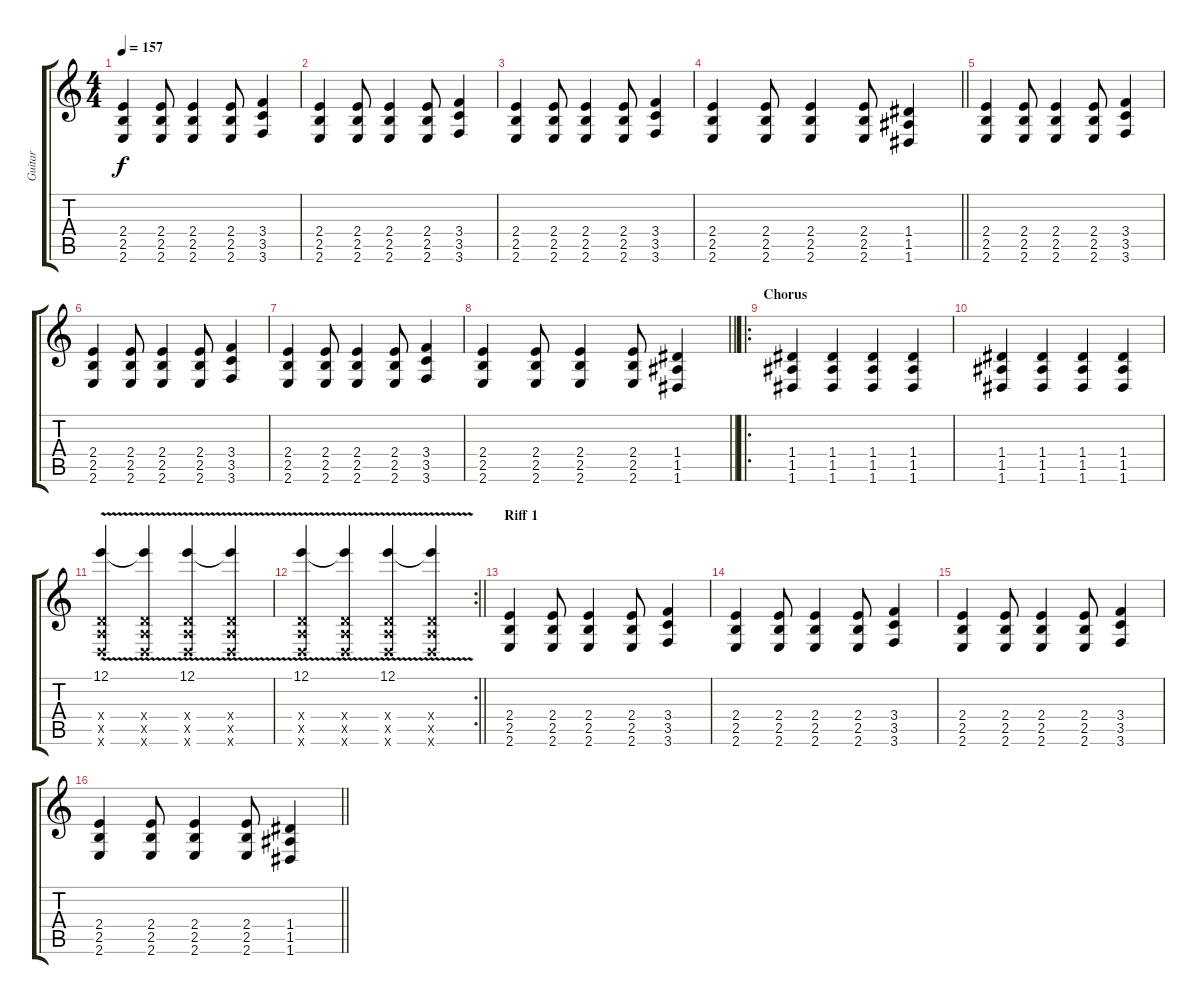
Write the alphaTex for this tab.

\track ("Guitar" "Guitar") {instrument distortionguitar}
\staff {score tabs}
\tuning (E4 B3 G3 D3 A2 D2) {hide}
\ts (4 4)
\tempo 157
\clef g2
\ks c
(2.4 2.5 2.6).4{dy f} (2.4 2.5 2.6).8 (2.4 2.5 2.6).4 (2.4 2.5 2.6).8 (3.4 3.5 3.6).4 |
(2.4 2.5 2.6).4 (2.4 2.5 2.6).8 (2.4 2.5 2.6).4 (2.4 2.5 2.6).8 (3.4 3.5 3.6).4 |
(2.4 2.5 2.6).4 (2.4 2.5 2.6).8 (2.4 2.5 2.6).4 (2.4 2.5 2.6).8 (3.4 3.5 3.6).4 |
\barLineRight lightlight
(2.4 2.5 2.6).4 (2.4 2.5 2.6).8 (2.4 2.5 2.6).4 (2.4 2.5 2.6).8 (1.4 1.5 1.6).4 |
(2.4 2.5 2.6).4 (2.4 2.5 2.6).8 (2.4 2.5 2.6).4 (2.4 2.5 2.6).8 (3.4 3.5 3.6).4 |
(2.4 2.5 2.6).4 (2.4 2.5 2.6).8 (2.4 2.5 2.6).4 (2.4 2.5 2.6).8 (3.4 3.5 3.6).4 |
(2.4 2.5 2.6).4 (2.4 2.5 2.6).8 (2.4 2.5 2.6).4 (2.4 2.5 2.6).8 (3.4 3.5 3.6).4 |
\barLineRight lightlight
(2.4 2.5 2.6).4 (2.4 2.5 2.6).8 (2.4 2.5 2.6).4 (2.4 2.5 2.6).8 (1.4 1.5 1.6).4 |
\ro
\section ("" "Chorus")
(1.4 1.5 1.6).4 (1.4 1.5 1.6).4 (1.4 1.5 1.6).4 (1.4 1.5 1.6).4 |
(1.4 1.5 1.6).4 (1.4 1.5 1.6).4 (1.4 1.5 1.6).4 (1.4 1.5 1.6).4 |
(12.1{v} 0.4{x} 0.5{x} 0.6{x}).4 (12.1{t} 0.4{x} 0.5{x} 0.6{x}).4 (12.1{v} 0.4{x} 0.5{x} 0.6{x}).4 (12.1{t} 0.4{x} 0.5{x} 0.6{x}).4 |
\rc 2
\barLineRight lightlight
(12.1{v} 0.4{x} 0.5{x} 0.6{x}).4 (12.1{t} 0.4{x} 0.5{x} 0.6{x}).4 (12.1{v} 0.4{x} 0.5{x} 0.6{x}).4 (12.1{t} 0.4{x} 0.5{x} 0.6{x}).4 |
\section ("" "Riff 1")
(2.4 2.5 2.6).4 (2.4 2.5 2.6).8 (2.4 2.5 2.6).4 (2.4 2.5 2.6).8 (3.4 3.5 3.6).4 |
(2.4 2.5 2.6).4 (2.4 2.5 2.6).8 (2.4 2.5 2.6).4 (2.4 2.5 2.6).8 (3.4 3.5 3.6).4 |
(2.4 2.5 2.6).4 (2.4 2.5 2.6).8 (2.4 2.5 2.6).4 (2.4 2.5 2.6).8 (3.4 3.5 3.6).4 |
\barLineRight lightlight
(2.4 2.5 2.6).4 (2.4 2.5 2.6).8 (2.4 2.5 2.6).4 (2.4 2.5 2.6).8 (1.4 1.5 1.6).4
